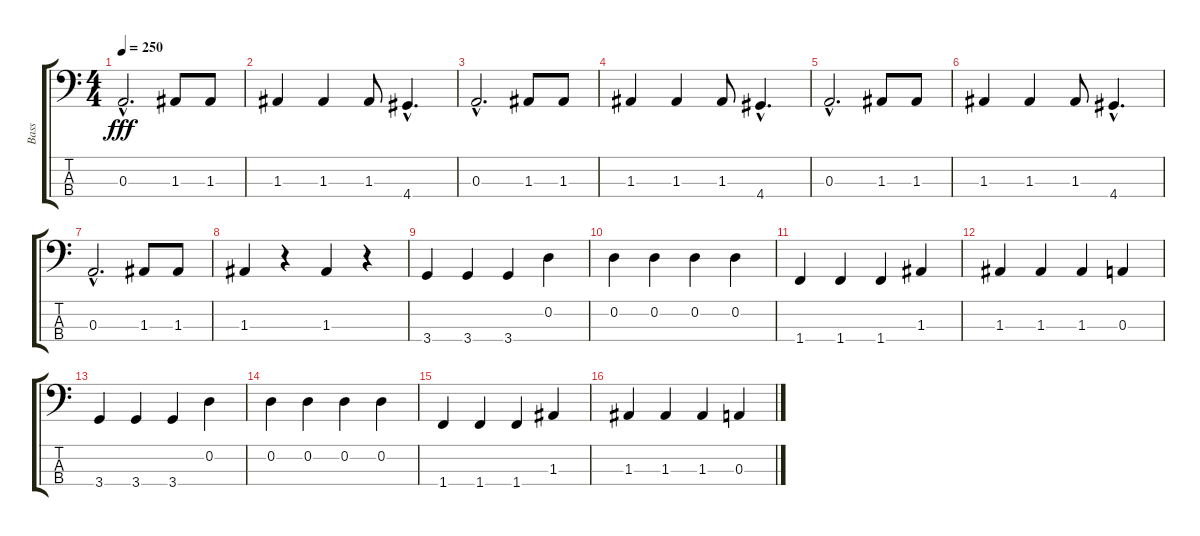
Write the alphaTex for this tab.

\track ("Bass" "Bass") {instrument electricbassfinger}
\staff {score tabs}
\tuning (G2 D2 A1 E1) {hide}
\ts (4 4)
\tempo 250
\clef f4
\ks c
0.3{hac}.2{d dy fff} 1.3.8 1.3.8 |
1.3.4 1.3.4 1.3.8 4.4{hac}.4{d} |
0.3{hac}.2{d} 1.3.8 1.3.8 |
1.3.4 1.3.4 1.3.8 4.4{hac}.4{d} |
0.3{hac}.2{d} 1.3.8 1.3.8 |
1.3.4 1.3.4 1.3.8 4.4{hac}.4{d} |
0.3{hac}.2{d} 1.3.8 1.3.8 |
1.3.4 r.4 1.3.4 r.4 |
3.4.4 3.4.4 3.4.4 0.2.4 |
0.2.4 0.2.4 0.2.4 0.2.4 |
1.4.4 1.4.4 1.4.4 1.3.4 |
1.3.4 1.3.4 1.3.4 0.3.4 |
3.4.4 3.4.4 3.4.4 0.2.4 |
0.2.4 0.2.4 0.2.4 0.2.4 |
1.4.4 1.4.4 1.4.4 1.3.4 |
1.3.4 1.3.4 1.3.4 0.3.4
